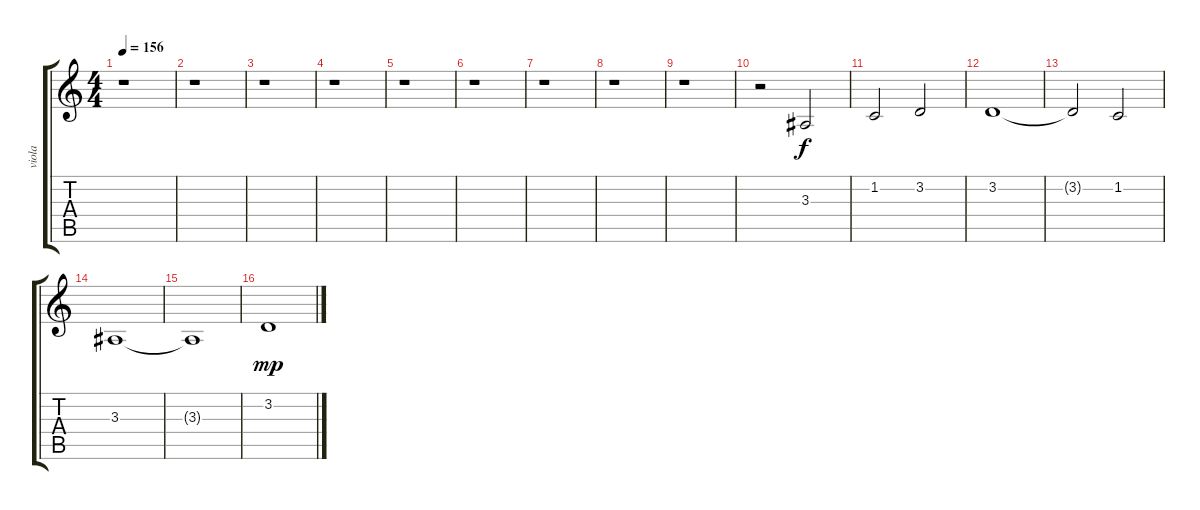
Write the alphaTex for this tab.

\track ("viola" "viola") {instrument viola}
\staff {score tabs}
\tuning (E4 B3 G3 D3 A2 E2) {hide}
\ts (4 4)
\tempo 156
\clef g2
\ks c
r.1{dy f instrument viola} |
r.1 |
r.1 |
r.1 |
r.1 |
r.1 |
r.1 |
r.1 |
r.1 |
r.2 3.3.2 |
1.2.2 3.2.2 |
3.2.1 |
3.2{t}.2 1.2.2 |
3.3.1 |
3.3{t}.1 |
3.2.1{dy mp}
